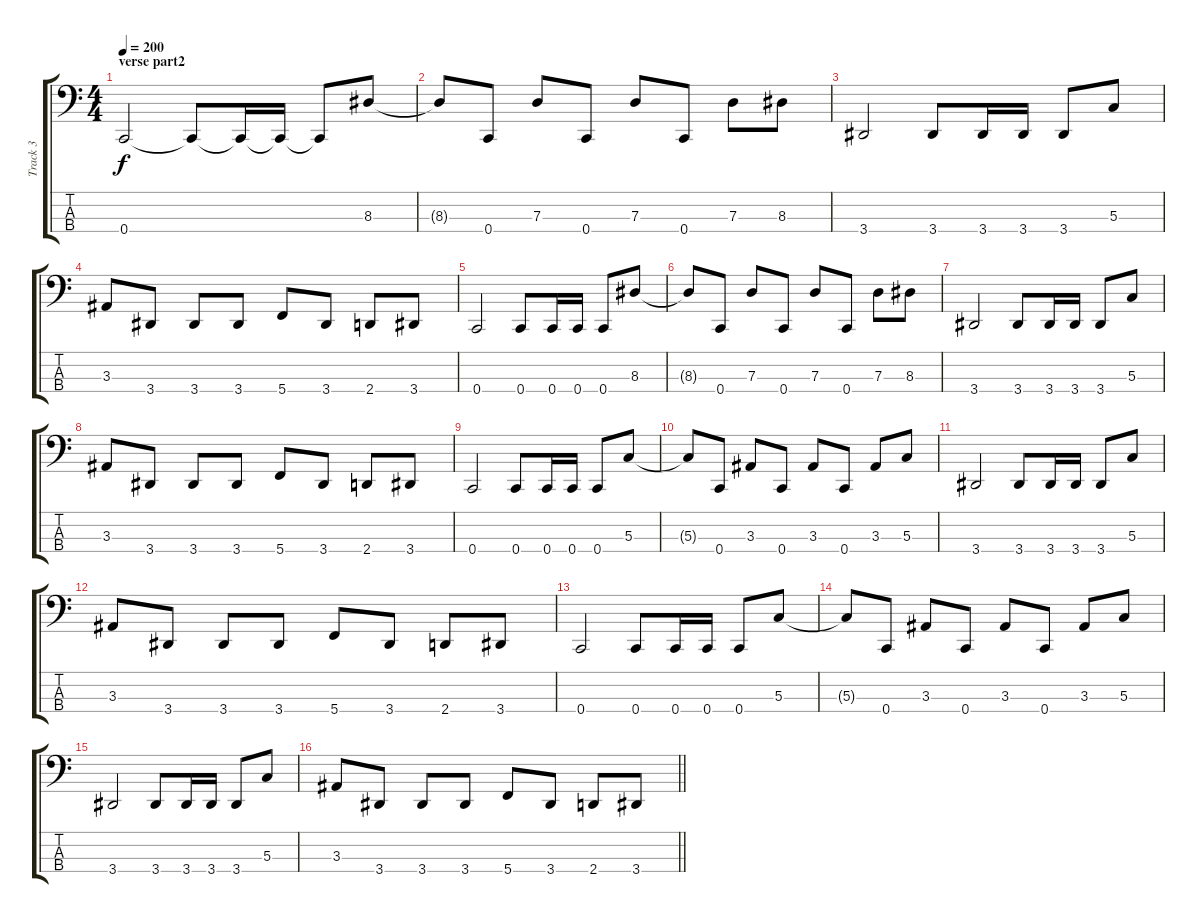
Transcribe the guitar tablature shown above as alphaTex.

\track ("Track 3" "Track 3") {instrument electricbasspick}
\staff {score tabs}
\tuning (F2 C2 G1 C1) {hide}
\ts (4 4)
\section ("" "verse part2")
\tempo 200
\clef f4
\ks c
0.4.2{dy f} 0.4{t}.8 0.4{t}.16 0.4{t}.16 0.4{t}.8 8.3.8 |
8.3{t}.8 0.4.8 7.3.8 0.4.8 7.3.8 0.4.8 7.3.8 8.3.8 |
3.4.2 3.4.8 3.4.16 3.4.16 3.4.8 5.3.8 |
3.3.8 3.4.8 3.4.8 3.4.8 5.4.8 3.4.8 2.4.8 3.4.8 |
0.4.2 0.4.8 0.4.16 0.4.16 0.4.8 8.3.8 |
8.3{t}.8 0.4.8 7.3.8 0.4.8 7.3.8 0.4.8 7.3.8 8.3.8 |
3.4.2 3.4.8 3.4.16 3.4.16 3.4.8 5.3.8 |
3.3.8 3.4.8 3.4.8 3.4.8 5.4.8 3.4.8 2.4.8 3.4.8 |
0.4.2 0.4.8 0.4.16 0.4.16 0.4.8 5.3.8 |
5.3{t}.8 0.4.8 3.3.8 0.4.8 3.3.8 0.4.8 3.3.8 5.3.8 |
3.4.2 3.4.8 3.4.16 3.4.16 3.4.8 5.3.8 |
3.3.8 3.4.8 3.4.8 3.4.8 5.4.8 3.4.8 2.4.8 3.4.8 |
0.4.2 0.4.8 0.4.16 0.4.16 0.4.8 5.3.8 |
5.3{t}.8 0.4.8 3.3.8 0.4.8 3.3.8 0.4.8 3.3.8 5.3.8 |
3.4.2 3.4.8 3.4.16 3.4.16 3.4.8 5.3.8 |
\barLineRight lightlight
3.3.8 3.4.8 3.4.8 3.4.8 5.4.8 3.4.8 2.4.8 3.4.8
